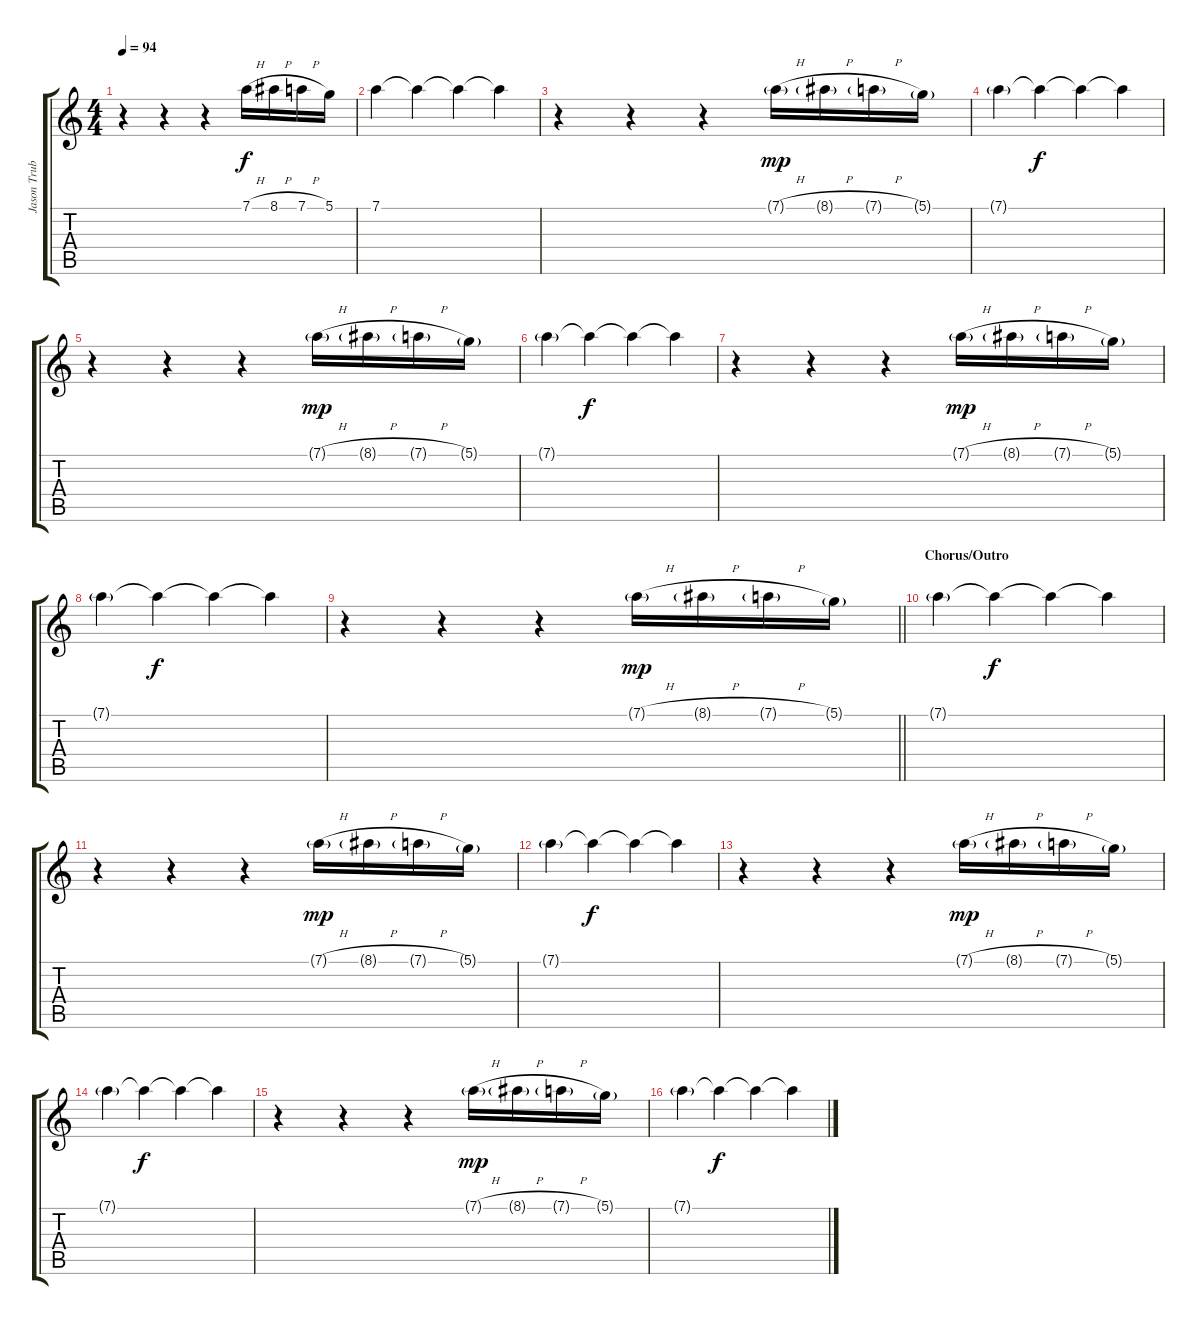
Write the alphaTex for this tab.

\track ("Jason Truby" "Jason Trub") {instrument electricguitarjazz}
\staff {score tabs}
\tuning (D4 A3 F3 C3 G2 C2) {hide}
\ts (4 4)
\tempo 94
\clef g2
\ks c
r.4{dy f} r.4 r.4 7.1{h}.16 8.1{h}.16 7.1{h}.16 5.1.16 |
7.1.4 7.1{t}.4 7.1{t}.4 7.1{t}.4 |
r.4 r.4 r.4 7.1{h g}.16{dy mp} 8.1{h g}.16 7.1{h g}.16 5.1{g}.16 |
7.1{g}.4 7.1{t}.4{dy f} 7.1{t}.4 7.1{t}.4 |
r.4 r.4 r.4 7.1{h g}.16{dy mp} 8.1{h g}.16 7.1{h g}.16 5.1{g}.16 |
7.1{g}.4 7.1{t}.4{dy f} 7.1{t}.4 7.1{t}.4 |
r.4 r.4 r.4 7.1{h g}.16{dy mp} 8.1{h g}.16 7.1{h g}.16 5.1{g}.16 |
7.1{g}.4 7.1{t}.4{dy f} 7.1{t}.4 7.1{t}.4 |
\barLineRight lightlight
r.4 r.4 r.4 7.1{h g}.16{dy mp} 8.1{h g}.16 7.1{h g}.16 5.1{g}.16 |
\section ("" "Chorus/Outro")
7.1{g}.4 7.1{t}.4{dy f} 7.1{t}.4 7.1{t}.4 |
r.4 r.4 r.4 7.1{h g}.16{dy mp} 8.1{h g}.16 7.1{h g}.16 5.1{g}.16 |
7.1{g}.4 7.1{t}.4{dy f} 7.1{t}.4 7.1{t}.4 |
r.4 r.4 r.4 7.1{h g}.16{dy mp} 8.1{h g}.16 7.1{h g}.16 5.1{g}.16 |
7.1{g}.4 7.1{t}.4{dy f} 7.1{t}.4 7.1{t}.4 |
r.4 r.4 r.4 7.1{h g}.16{dy mp} 8.1{h g}.16 7.1{h g}.16 5.1{g}.16 |
7.1{g}.4 7.1{t}.4{dy f} 7.1{t}.4 7.1{t}.4
